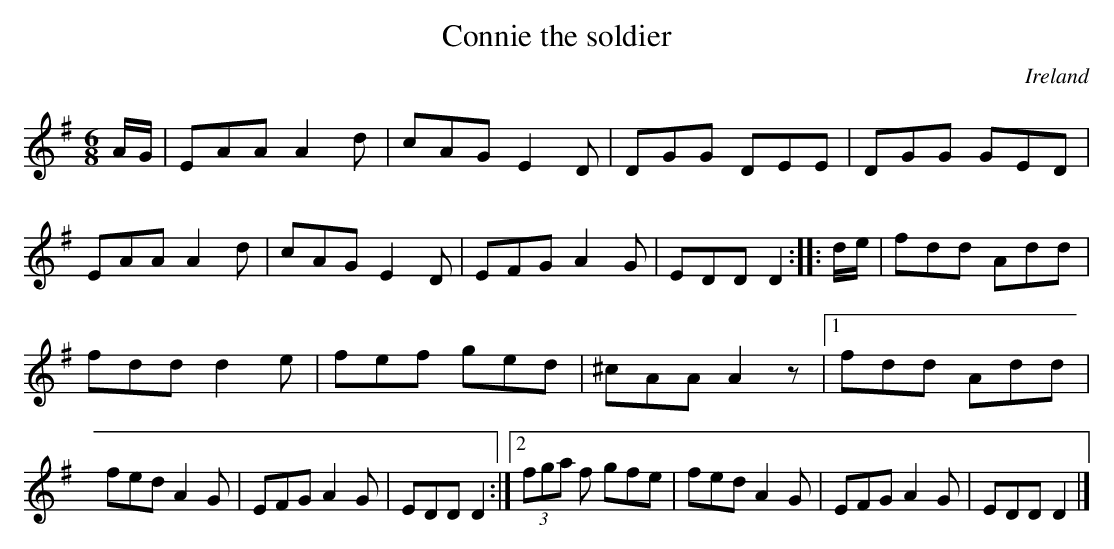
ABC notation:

X:1
T:Connie the soldier
O:Ireland
M:6/8
L:1/8
K:Dmix
A/G/|EAA A2d|cAG E2D|DGG DEE|DGG GED|EAA A2d|cAG E2D|EFG A2G|EDD D2::d/e/|fdd Add|
fdd d2e|fef ged|^cAA A2 z|[1 fdd Add|fed A2G|EFG A2G|EDD D2:|[2 (3fga f gfe|fed A2G|EFG A2G|EDD D2|]
